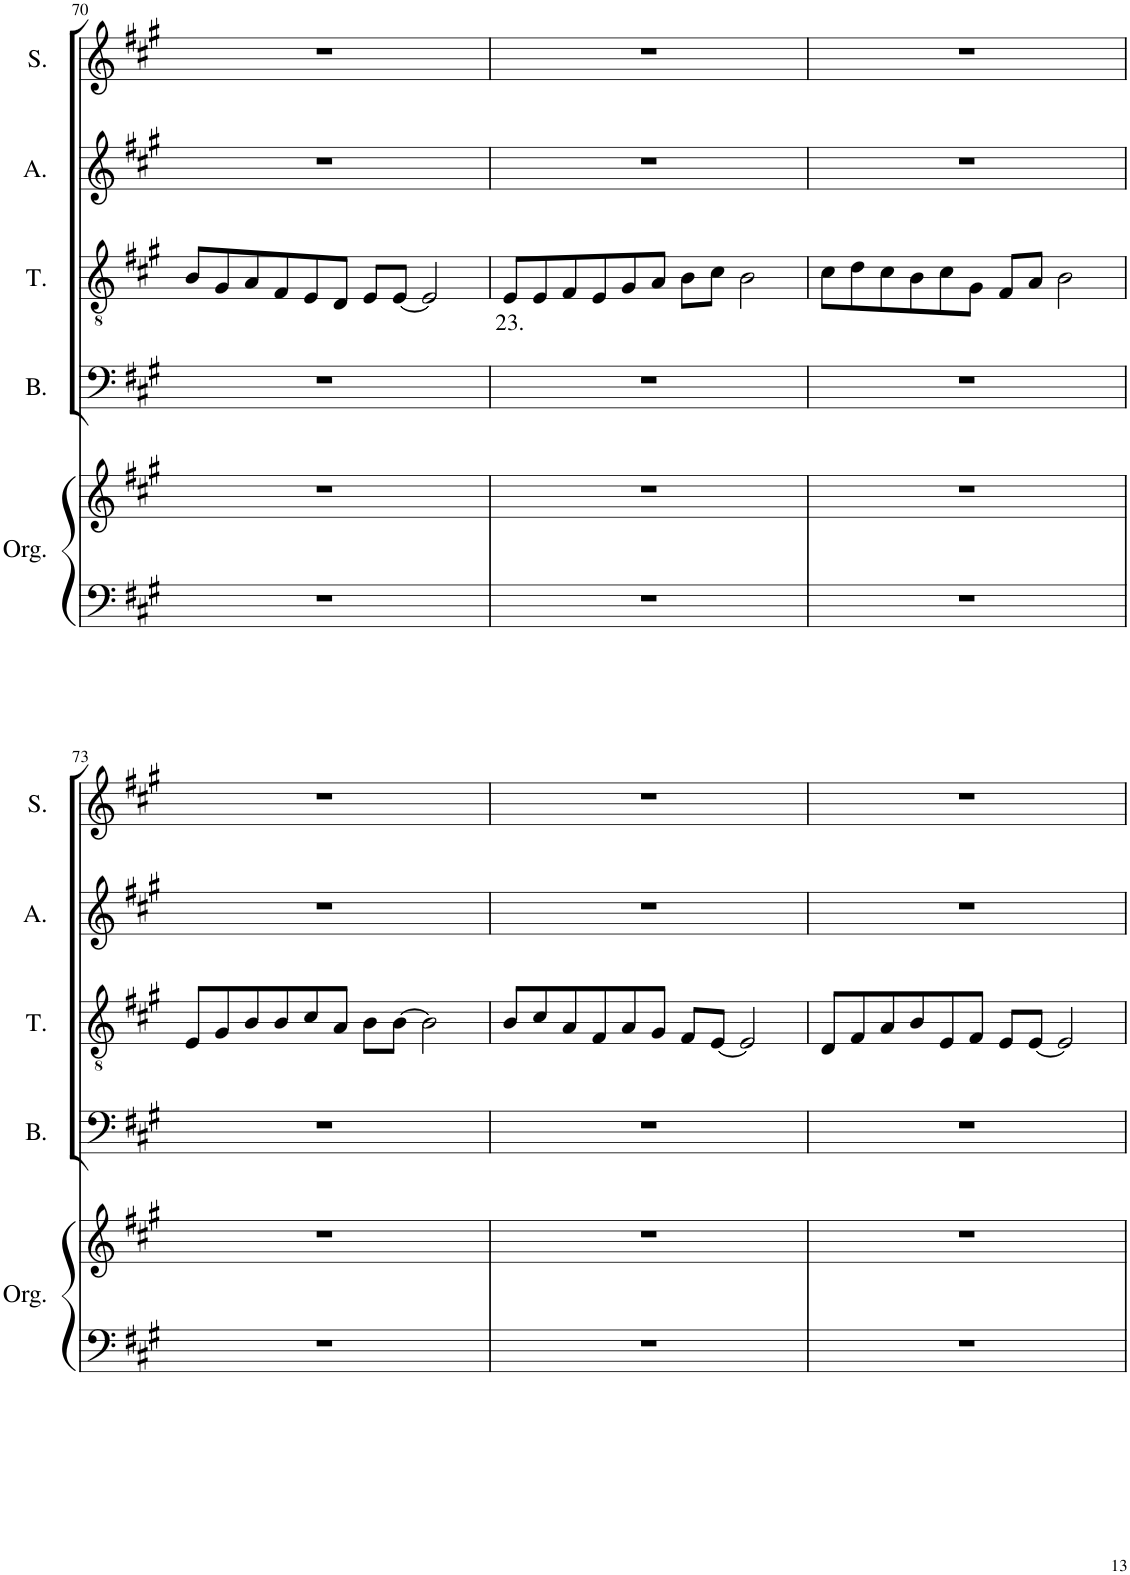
**kern	**kern	**kern	**kern	**text	**kern	**kern
*part5	*part5	*part4	*part3	*part3	*part2	*part1
*staff6	*staff5	*staff4	*staff3	*staff3	*staff2	*staff1
*I"Organ	*	*I"Bass	*I"Tenor	*	*I"Alto	*I"Soprano
*I'Org.	*	*I'B.	*I'T.	*	*I'A.	*I'S.
!!LO:PB:g=z
*clefF4	*clefG2	*clefF4	*clefGv2	*	*clefG2	*clefG2
*k[f#c#g#]	*k[f#c#g#]	*k[f#c#g#]	*k[f#c#g#]	*	*k[f#c#g#]	*k[f#c#g#]
*M6/4	*M6/4	*M6/4	*M6/4	*	*M6/4	*M6/4
=70	=70	=70	=70	=70	=70	=70
1.r	1.r	1.r	8B/L	.	1.r	1.r
.	.	.	8G#/	.	.	.
.	.	.	8A/	.	.	.
.	.	.	8F#/	.	.	.
.	.	.	8E/	.	.	.
.	.	.	8D/J	.	.	.
.	.	.	8E/L	.	.	.
.	.	.	[8E/J	.	.	.
.	.	.	2E/]	.	.	.
=71	=71	=71	=71	=71	=71	=71
!	!	!	!	!LO:LY:b	!	!
1.r	1.r	1.r	8E/L	23.	1.r	1.r
.	.	.	8E/	.	.	.
.	.	.	8F#/	.	.	.
.	.	.	8E/	.	.	.
.	.	.	8G#/	.	.	.
.	.	.	8A/J	.	.	.
.	.	.	8B\L	.	.	.
.	.	.	8c#\J	.	.	.
.	.	.	2B\	.	.	.
=72	=72	=72	=72	=72	=72	=72
1.r	1.r	1.r	8c#\L	.	1.r	1.r
.	.	.	8d\	.	.	.
.	.	.	8c#\	.	.	.
.	.	.	8B\	.	.	.
.	.	.	8c#\	.	.	.
.	.	.	8G#\J	.	.	.
.	.	.	8F#/L	.	.	.
.	.	.	8A/J	.	.	.
.	.	.	2B\	.	.	.
!!LO:LB:g=z
=73	=73	=73	=73	=73	=73	=73
1.r	1.r	1.r	8E/L	.	1.r	1.r
.	.	.	8G#/	.	.	.
.	.	.	8B/	.	.	.
.	.	.	8B/	.	.	.
.	.	.	8c#/	.	.	.
.	.	.	8A/J	.	.	.
.	.	.	8B\L	.	.	.
.	.	.	[8B\J	.	.	.
.	.	.	2B\]	.	.	.
=74	=74	=74	=74	=74	=74	=74
1.r	1.r	1.r	8B/L	.	1.r	1.r
.	.	.	8c#/	.	.	.
.	.	.	8A/	.	.	.
.	.	.	8F#/	.	.	.
.	.	.	8A/	.	.	.
.	.	.	8G#/J	.	.	.
.	.	.	8F#/L	.	.	.
.	.	.	[8E/J	.	.	.
.	.	.	2E/]	.	.	.
=75	=75	=75	=75	=75	=75	=75
1.r	1.r	1.r	8D/L	.	1.r	1.r
.	.	.	8F#/	.	.	.
.	.	.	8A/	.	.	.
.	.	.	8B/	.	.	.
.	.	.	8E/	.	.	.
.	.	.	8F#/J	.	.	.
.	.	.	8E/L	.	.	.
.	.	.	[8E/J	.	.	.
.	.	.	2E/]	.	.	.
=	=	=	=	=	=	=
*-	*-	*-	*-	*-	*-	*-
